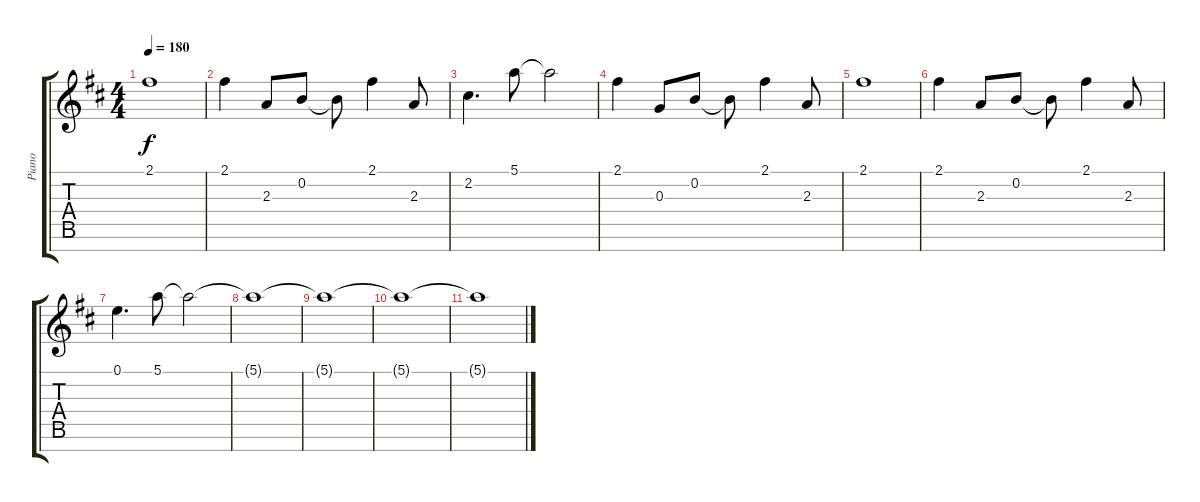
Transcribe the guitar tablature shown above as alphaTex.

\track ("Piano" "Piano") {instrument acousticgrandpiano}
\staff {score tabs}
\tuning (E5 B4 G4 D4 A3 E3 B2) {hide}
\ts (4 4)
\tempo 180
\clef g2
\ks d
2.1.1{dy f} |
2.1.4 2.3.8 0.2.8 0.2{t}.8 2.1.4 2.3.8 |
2.2.4{d} 5.1.8 5.1{t}.2 |
2.1.4 0.3.8 0.2.8 0.2{t}.8 2.1.4 2.3.8 |
2.1.1 |
2.1.4 2.3.8 0.2.8 0.2{t}.8 2.1.4 2.3.8 |
0.1.4{d} 5.1.8 5.1{t}.2 |
5.1{t}.1{volume 0} |
5.1{t}.1 |
5.1{t}.1 |
5.1{t}.1
